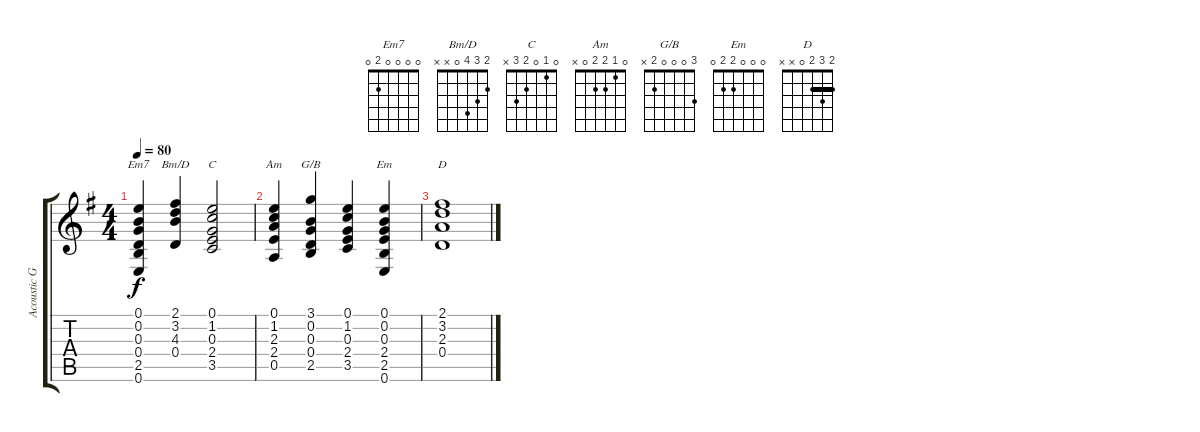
\track ("Acoustic Guitar" "Acoustic G") {instrument acousticguitarsteel}
\staff {score tabs}
\tuning (E4 B3 G3 D3 A2 E2) {hide}
\chord ("Em7" 0 0 0 0 2 0)
\chord ("Bm/D" 2 3 4 0 x x)
\chord ("C" 0 1 0 2 3 x)
\chord ("Am" 0 1 2 2 0 x)
\chord ("G/B" 3 0 0 0 2 x)
\chord ("Em" 0 0 0 2 2 0)
\chord ("D" 2 3 2 0 x x) {barre 2}
\ts (4 4)
\tempo 80
\clef g2
\ks g
(0.1 0.2 0.3 0.4 2.5 0.6).4{ch "Em7" dy f} (2.1 3.2 4.3 0.4).4{ch "Bm/D"} (0.1 1.2 0.3 2.4 3.5).2{ch "C"} |
(0.1 1.2 2.3 2.4 0.5).4{ch "Am"} (3.1 0.2 0.3 0.4 2.5).4{ch "G/B"} (0.1 1.2 0.3 2.4 3.5).4 (0.1 0.2 0.3 2.4 2.5 0.6).4{ch "Em"} |
(2.1 3.2 2.3 0.4).1{ch "D"}
